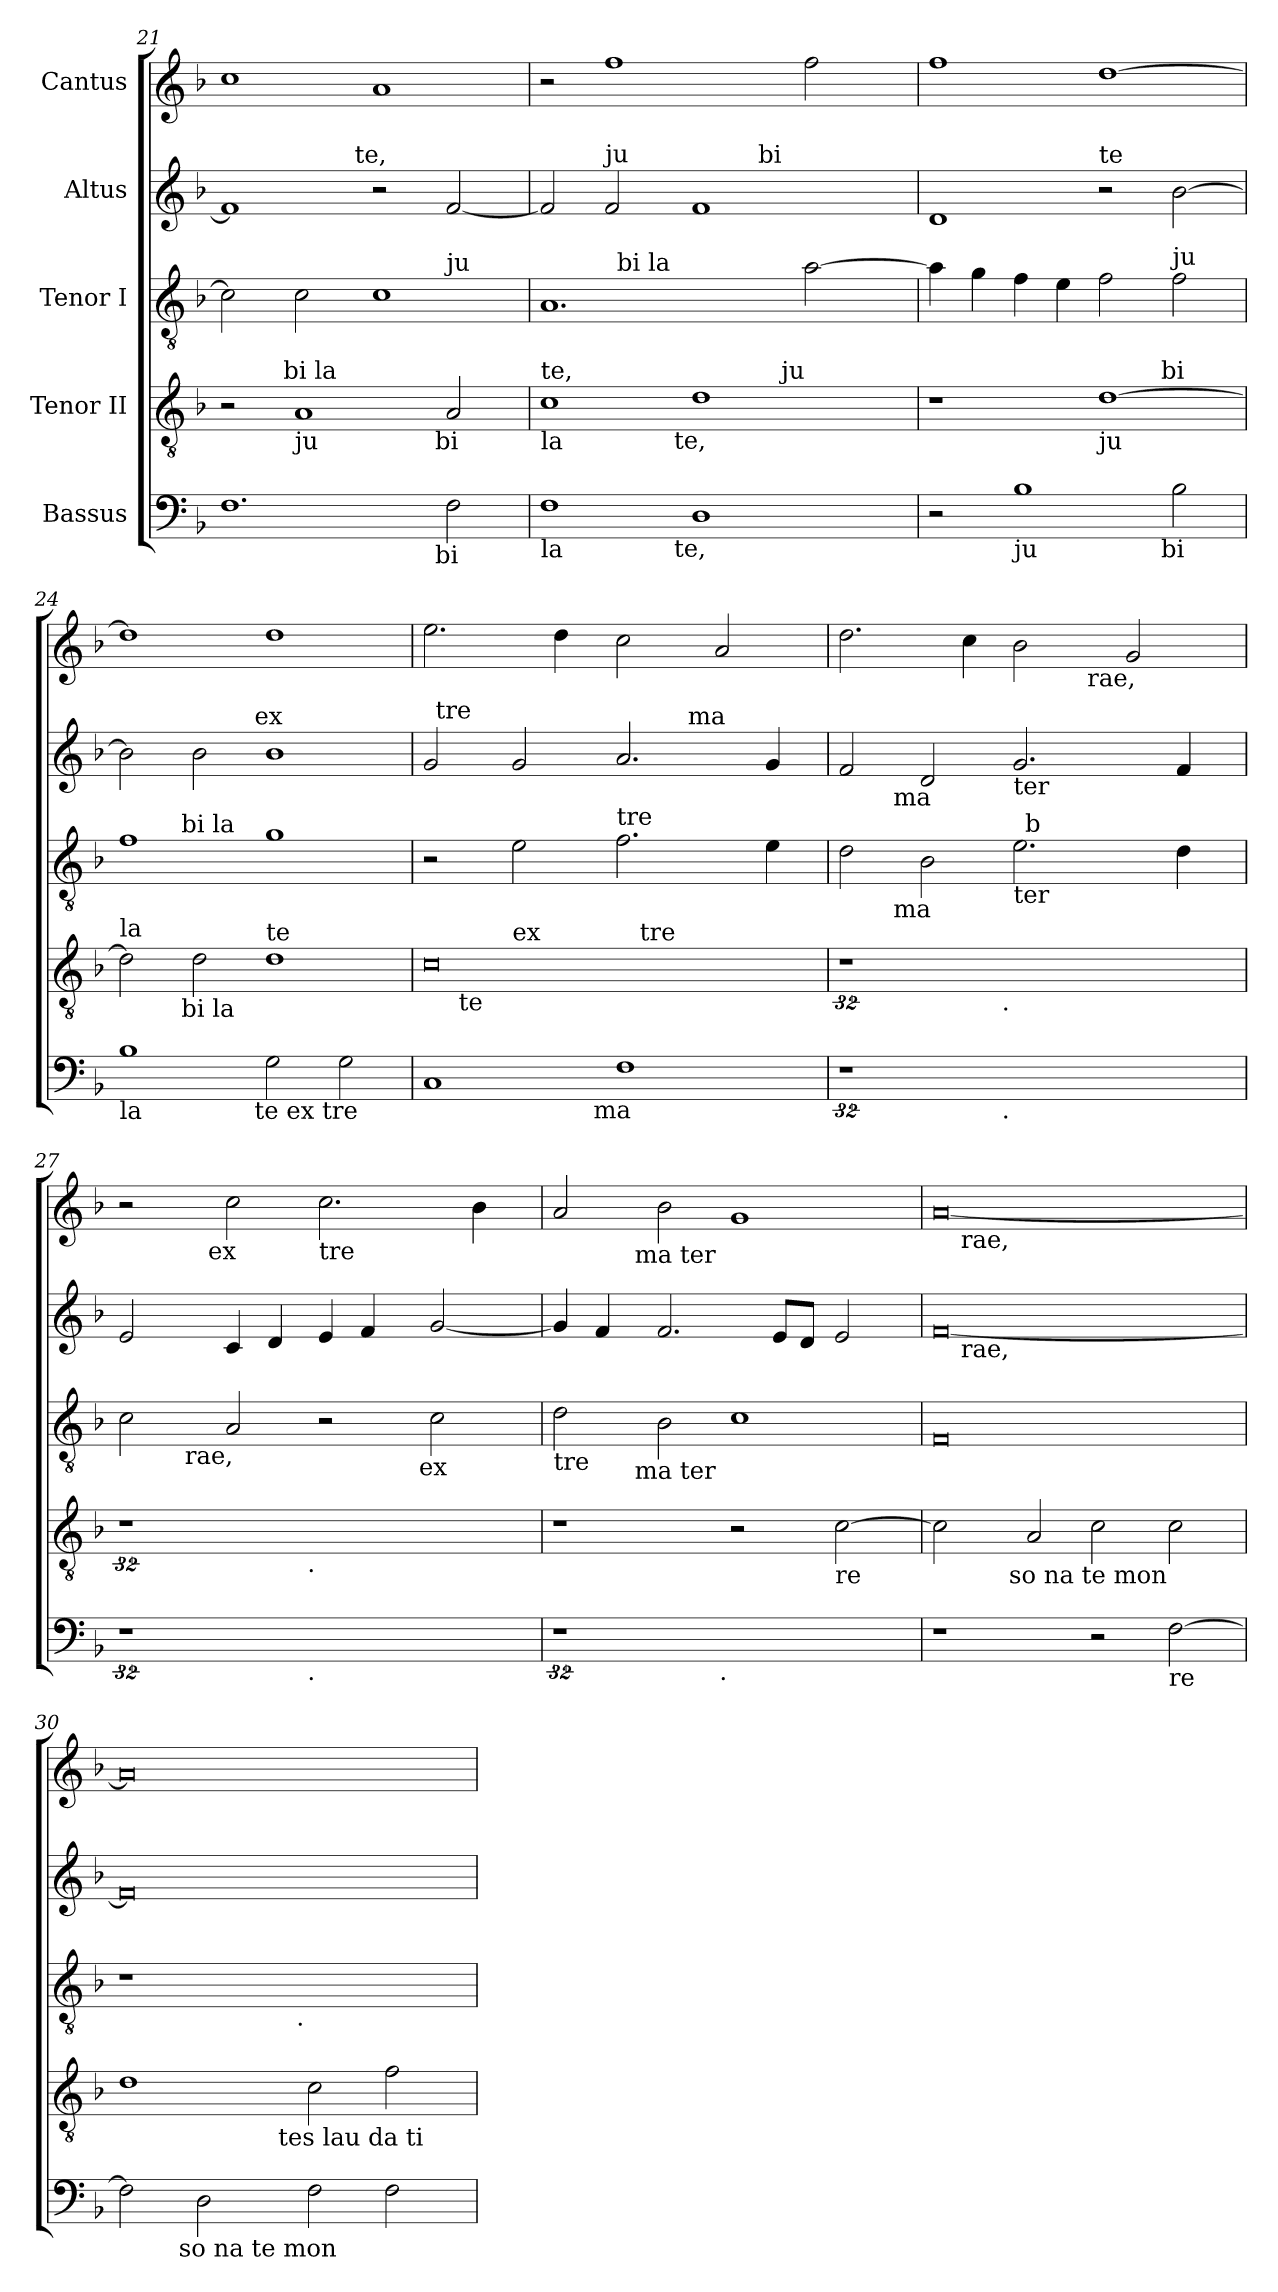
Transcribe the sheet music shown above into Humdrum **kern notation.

**kern	**kern	**kern	**kern	**kern
*part5	*part4	*part3	*part2	*part1
*staff5	*staff4	*staff3	*staff2	*staff1
*I"Bassus	*I"Tenor II	*I"Tenor I	*I"Altus	*I"Cantus
*clefF4	*clefGv2	*clefGv2	*clefG2	*clefG2
*ITrd7c12	*	*	*	*
*k[b-]	*k[b-]	*k[b-]	*k[b-]	*k[b-]
*F:	*F:	*F:	*F:	*F:
=21	=21	=21	=21	=21
!	!	!	!LO:TX:a:t=la	!
!LO:TX:b:t=ju	!	!	!	!
*^	*^	*^	*^	*
1.FF	1ryy	2r	4...ryy	2c\]	1.ryy	1f]	2...ryy	1cc
!	!	!	!LO:TX:a:t=bi la	!	!	!	!	!
.	.	.	1ryy	.	.	.	.	.
!	!	!LO:TX:b:t=ju	!	!	!	!	!	!
.	.	1A	.	2c\	.	.	.	.
!	!	!	!	!	!	!	!LO:TX:a:t=te,	!
.	.	.	.	.	.	.	1ryy	.
.	4...ryy	.	.	1c	.	2r	.	1a
!	!	!	!LO:TX:b:t=bi	!	!	!	!	!
!	!LO:TX:b:t=bi	!	!	!	!	!	!	!
.	2ryy	.	2ryy	.	.	.	.	.
!	!	!	!	!	!LO:TX:a:t=ju	!	!	!
2FF\	.	2A/	.	.	2ryy	[<2f/	.	.
.	.	.	.	.	.	.	16ryy	.
.	32ryy	.	32ryy	.	.	.	.	.
=22	=22	=22	=22	=22	=22	=22	=22	=22
!	!	!LO:TX:a:t=te,	!	!	!	!	!	!
!	!	!LO:TX:b:t=la	!	!	!	!	!	!
!LO:TX:b:t=la	!	!	!	!	!	!	!	!
*	*	*	*^	*	*	*	*	*
1FF	2...ryy	1c	2...ryy	1ryy	1.A	2ryy	2f/]	1ryy	2r
!	!	!	!	!	!	!	!LO:TX:a:t=ju	!	!
.	.	.	.	.	.	32ryy	2f/	.	1ff
!	!	!	!	!	!	!LO:TX:a:t=bi la	!	!	!
.	.	.	.	.	.	1ryy	.	.	.
!	!	!	!LO:TX:b:t=te,	!	!	!	!	!	!
!	!LO:TX:b:t=te,	!	!	!	!	!	!	!	!
.	1ryy	.	1ryy	.	.	.	.	.	.
1DD	.	1d	.	4ryy	.	.	1f	4ryy	.
.	.	.	.	8ryy	.	.	.	16.ryy	.
!	!	!	!	!	!	!	!	!LO:TX:a:t=bi	!
.	.	.	.	.	.	.	.	2ryy	.
.	.	.	.	32ryy	.	.	.	.	.
!	!	!	!	!LO:TX:a:t=ju	!	!	!	!	!
.	.	.	.	2ryy	.	.	.	.	.
.	.	.	.	.	[>2a\	.	.	.	2ff\
.	.	.	.	.	.	4...ryy	.	.	.
.	.	.	.	.	.	.	.	8ryy	.
.	.	.	.	16.ryy	.	.	.	.	.
.	16ryy	.	16ryy	.	.	.	.	.	.
.	.	.	.	.	.	.	.	32ryy	.
=23	=23	=23	=23	=23	=23	=23	=23	=23	=23
!	!	!	!	!	!	!	!LO:TX:a:t=la	!	!
!	!	!	!	!	!LO:TX:a:t=te,	!	!	!	!
*	*	*	*v	*v	*	*	*v	*v	*
*	*	*	*	*v	*v	*	*
2r	1ryy	1r	1ryy	4a\]	1d	1ff
.	.	.	.	4g\	.	.
!LO:TX:b:t=ju	!	!	!	!	!	!
1BB-	.	.	.	4f\	.	.
.	.	.	.	4e\	.	.
!	!	!	!	!	!LO:TX:a:t=te	!
!	!	!LO:TX:b:t=ju	!	!	!	!
.	4...ryy	[>1d	4...ryy	2f\	2r	[>1dd
!	!	!	!LO:TX:a:t=bi	!	!	!
!	!LO:TX:b:t=bi	!	!	!	!	!
.	2ryy	.	2ryy	.	.	.
!	!	!	!	!LO:TX:a:t=ju	!	!
2BB-\	.	.	.	2f\	[>2b-\	.
.	32ryy	.	32ryy	.	.	.
=24	=24	=24	=24	=24	=24	=24
!	!	!LO:TX:a:t=la	!	!	!	!
!LO:TX:b:t=la	!	!	!	!	!	!
*	*	*	*	*^	*^	*
1BB-	2ryy	2d\]	4...ryy	1f	4...ryy	2b-\]	2ryy	1dd]
!	!	!	!	!	!LO:TX:a:t=bi la	!	!	!
!	!	!	!LO:TX:b:t=bi la	!	!	!	!	!
.	.	.	1ryy	.	1ryy	.	.	.
.	4...ryy	2d\	.	.	.	2b-\	4...ryy	.
!	!	!	!	!	!	!	!LO:TX:a:t=ex	!
!	!LO:TX:b:t=te ex tre	!	!	!	!	!	!	!
.	1ryy	.	.	.	.	.	1ryy	.
!	!	!LO:TX:a:t=te	!	!	!	!	!	!
2GG\	.	1d	.	1g	.	1b-	.	1dd
.	.	.	2ryy	.	2ryy	.	.	.
2GG\	.	.	.	.	.	.	.	.
.	32ryy	.	32ryy	.	32ryy	.	32ryy	.
=25	=25	=25	=25	=25	=25	=25	=25	=25
!	!	!	!	!LO:TX:a:t=te ex	!	!	!	!
*	*	*^	*^	*v	*v	*	*^	*
1CC	2ryy	0c	8ryy	2ryy	1ryy	2r	2g/	32ryy	1ryy	2.ee\
!	!	!	!	!	!	!	!	!LO:TX:a:t=tre	!	!
.	.	.	.	.	.	.	.	1ryy	.	.
!	!	!	!LO:TX:b:t=te	!	!	!	!	!	!	!
.	.	.	1...ryy	.	.	.	.	.	.	.
!	!	!	!	!LO:TX:a:t=ex	!	!	!	!	!	!
.	4ryy	.	.	1.ryy	.	2e\	2g/	.	.	.
.	8ryy	.	.	.	.	.	.	.	.	4dd\
.	32ryy	.	.	.	.	.	.	.	.	.
!	!LO:TX:b:t=ma	!	!	!	!	!	!	!	!	!
.	1ryy	.	.	.	.	.	.	.	.	.
!	!	!	!	!	!	!LO:TX:a:t=tre	!	!	!	!
1FF	.	.	.	.	16ryy	2.f\	2.a/	.	4.ryy	2cc\
.	.	.	.	.	.	.	.	2ryy	.	.
!	!	!	!	!	!LO:TX:a:t=tre	!	!	!	!	!
.	.	.	.	.	2...ryy	.	.	.	.	.
!	!	!	!	!	!	!	!	!	!LO:TX:a:t=ma	!
.	.	.	.	.	.	.	.	.	2ryy	.
.	.	.	.	.	.	.	.	.	.	2a/
.	.	.	.	.	.	.	.	4...ryy	.	.
.	.	.	.	.	.	4e\	4g/	.	.	.
.	.	.	.	.	.	.	.	.	8ryy	.
.	16.ryy	.	.	.	.	.	.	.	.	.
!!LO:LB:g=z
=26	=26	=26	=26	=26	=26	=26	=26	=26	=26	=26
!	!	!	!	!	!	!	!	!	!	!LO:TX:b:t=ter
*	*	*	*	*	*	*^	*	*	*	*^
*v	*v	*	*	*	*	*	*^	*	*v	*v	*	*
*	*v	*v	*v	*v	*	*	*	*	*	*	*
32%31r	32%31r	2d\	4.ryy	1ryy	2f/	4.ryy	2.dd\	1ryy
!	!	!	!	!	!	!LO:TX:b:t=ma	!	!
!	!	!	!LO:TX:b:t=ma	!	!	!	!	!
.	.	.	1ryy	.	.	1ryy	.	.
.	.	2B-\	.	.	2d/	.	.	.
.	.	.	.	.	.	.	4cc\	.
!	!LO:TX:b:t=.	!	!	!	!	!	!	!
!LO:TX:b:t=.	!	!	!	!	!	!	!	!
1ryy	1ryy	.	.	.	.	.	.	.
!	!	!	!	!	!LO:TX:b:t=ter	!	!	!
!	!	!LO:TX:b:t=ter	!	!	!	!	!	!
.	.	2.e\	.	32ryy	2.g/	.	2b-\	4ryy
!	!	!	!	!LO:TX:a:t=b	!	!	!	!
.	.	.	.	2ryy	.	.	.	.
.	.	.	.	.	.	.	.	16.ryy
!	!	!	!	!	!	!	!	!LO:TX:b:t=rae,
.	.	.	.	.	.	.	.	2ryy
.	.	.	2ryy	.	.	2ryy	.	.
.	.	.	.	.	.	.	2g/	.
.	.	.	.	4...ryy	.	.	.	.
.	.	4d\	.	.	4f/	.	.	.
.	.	.	.	.	.	.	.	8ryy
.	.	.	8ryy	.	.	8ryy	.	.
32ryy	32ryy	.	.	.	.	.	.	32ryy
*	*	*	*	*	*v	*v	*	*
=27	=27	=27	=27	=27	=27	=27	=27
32%31r	32%31r	2c\	4ryy	1ryy	2e/	2r	4..ryy
.	.	.	16.ryy	.	.	.	.
!	!	!	!LO:TX:b:t=rae,	!	!	!	!
.	.	.	1ryy	.	.	.	.
!	!	!	!	!	!	!	!LO:TX:b:t=ex
.	.	.	.	.	.	.	1ryy
.	.	2A/	.	.	4c/	2cc\	.
.	.	.	.	.	4d/	.	.
!	!LO:TX:b:t=.	!	!	!	!	!	!
!LO:TX:b:t=.	!	!	!	!	!	!	!
1ryy	1ryy	.	.	.	.	.	.
!	!	!	!	!	!	!LO:TX:b:t=tre	!
.	.	2r	.	4...ryy	4e/	2.cc\	.
.	.	.	.	.	4f/	.	.
.	.	.	2ryy	.	.	.	.
.	.	.	.	.	.	.	2ryy
!	!	!	!	!LO:TX:b:t=ex	!	!	!
.	.	.	.	2ryy	.	.	.
.	.	2c\	.	.	[<2g/	.	.
.	.	.	.	.	.	4b-\	.
.	.	.	8ryy	.	.	.	.
.	.	.	.	.	.	.	16ryy
32ryy	32ryy	.	32ryy	32ryy	.	.	.
=28	=28	=28	=28	=28	=28	=28	=28
!	!	!LO:TX:b:t=tre	!	!	!	!	!
*	*	*	*v	*v	*	*	*
32%31r	1r	2d\	4ryy	4g/]	2a/	4ryy
.	.	.	8ryy	4f/	.	8ryy
.	.	.	32ryy	.	.	32ryy
!	!	!	!	!	!	!LO:TX:b:t=ma ter
!	!	!	!LO:TX:b:t=ma ter	!	!	!
.	.	.	1ryy	.	.	1ryy
.	.	2B-\	.	2.f/	2b-\	.
!LO:TX:b:t=.	!	!	!	!	!	!
1ryy	.	.	.	.	.	.
.	2r	1c	.	.	1g	.
.	.	.	.	8e/L	.	.
.	.	.	.	8d/J	.	.
.	.	.	2ryy	.	.	2ryy
!	!LO:TX:b:t=re	!	!	!	!	!
.	[>2c\	.	.	2e/	.	.
.	.	.	16.ryy	.	.	16.ryy
32ryy	.	.	.	.	.	.
!	!	!LO:TX:b:t=rae,	!	!	!	!
*	*	*v	*v	*	*	*
=29	=29	=29	=29	=29	=29
*	*^	*	*^	*	*
1r	2c\]	4..ryy	0F	[<0f	8ryy	[<0a	8ryy
!	!	!	!	!	!	!	!LO:TX:b:t=rae,
!	!	!	!	!	!LO:TX:b:t=rae,	!	!
.	.	.	.	.	1...ryy	.	1...ryy
!	!	!LO:TX:b:t=so na te mon	!	!	!	!	!
.	.	1ryy	.	.	.	.	.
.	2A/	.	.	.	.	.	.
2r	2c\	.	.	.	.	.	.
.	.	2ryy	.	.	.	.	.
!LO:TX:b:t=re	!	!	!	!	!	!	!
[>2FF\	2c\	.	.	.	.	.	.
.	.	16ryy	.	.	.	.	.
*	*	*	*	*v	*v	*	*
*	*	*	*	*	*v	*v
=30	=30	=30	=30	=30	=30
*^	*	*	*^	*	*
2FF\]	4..ryy	1d	2ryy	1r	2ryy	0f]	0a]
!	!LO:TX:b:t=so na te mon	!	!	!	!	!	!
.	1ryy	.	.	.	.	.	.
2DD\	.	.	4ryy	.	4...ryy	.	.
.	.	.	8ryy	.	.	.	.
.	.	.	32ryy	.	.	.	.
!	!	!	!LO:TX:b:t=tes lau da ti	!	!	!	!
.	.	.	1ryy	.	.	.	.
!	!	!	!	!	!LO:TX:b:t=.	!	!
.	.	.	.	.	1ryy	.	.
2FF\	.	2c\	.	1ryy	.	.	.
.	2ryy	.	.	.	.	.	.
2FF\	.	2f\	.	.	.	.	.
.	.	.	16.ryy	.	.	.	.
.	16ryy	.	.	.	.	.	.
.	.	.	.	.	32ryy	.	.
*v	*v	*	*	*v	*v	*	*
*	*v	*v	*	*	*
=	=	=	=	=
*-	*-	*-	*-	*-
